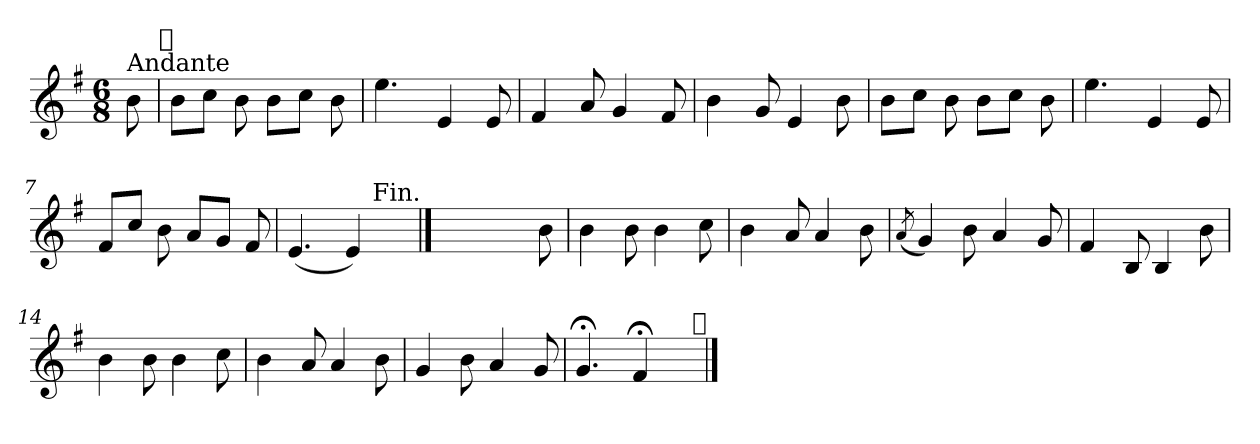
**kern
*part1
*staff1
*clefG2
*k[f#]
*G:
*M6/8
=
!LO:TX:a:t=Andante
8b\
!LO:TX:a:t=𝄋
=1
8b\L
8cc\J
8b\
8b\L
8cc\J
8b\
=2
4.ee\
4e/
8e/
=3
4f#/
8a/
4g/
8f#/
=4
4b\
8g/
4e/
8b\
=5
8b\L
8cc\J
8b\
8b\L
8cc\J
8b\
!!LO:LB:g=z
=6
4.ee\
4e/
8e/
=7
8f#/L
8cc/J
8b\
8a/L
8g/J
8f#/
=8
(<4.e/
4e/)
8ryy
!LO:TX:a:rj:t=Fin.
==9
4.ryy
4ryy
8b\
=10
4b\
8b\
4b\
8cc\
=11
4b\
8a/
4a/
8b\
!!LO:LB:g=z
=12
(<8qa/
4g/)
8b\
4a/
8g/
=13
4f#/
8B/
4B/
8b\
=14
4b\
8b\
4b\
8cc\
=15
4b\
8a/
4a/
8b\
=16
4g/
8b\
4a/
8g/
=17
4.g;</
4f#;</
8ryy
!LO:TX:a:t=𝄋
==
*-
